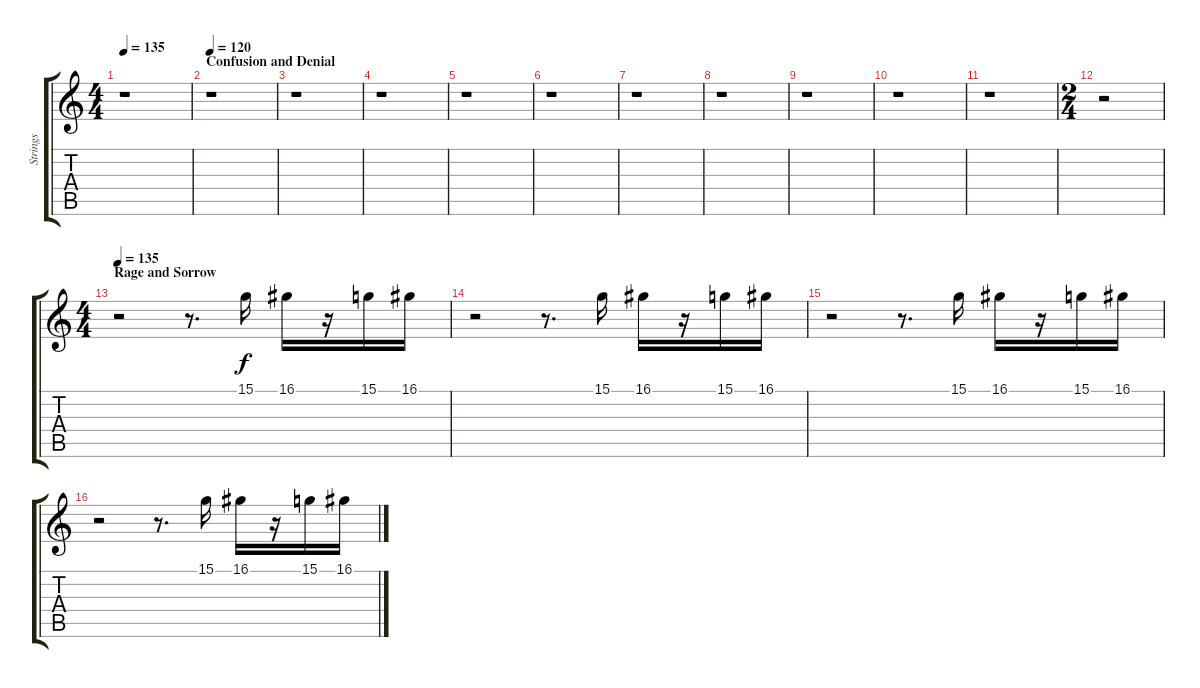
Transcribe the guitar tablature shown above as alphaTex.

\track ("Strings" "Strings") {instrument stringensemble1}
\staff {score tabs}
\tuning (E4 B3 G3 D3 A2 E2) {hide}
\ts (4 4)
\tempo 135
\clef g2
\ks c
r.1{dy f instrument stringensemble1} |
\section ("" "Confusion and Denial ")
\tempo 120
r.1 |
r.1 |
r.1 |
r.1 |
r.1 |
r.1 |
r.1 |
r.1 |
r.1 |
r.1 |
\ts (2 4)
r.2 |
\ts (4 4)
\section ("" "Rage and Sorrow")
\tempo 135
r.2 r.8{d} 15.1.16 16.1.16 r.16 15.1.16 16.1.16 |
r.2 r.8{d} 15.1.16 16.1.16 r.16 15.1.16 16.1.16 |
r.2 r.8{d} 15.1.16 16.1.16 r.16 15.1.16 16.1.16 |
r.2 r.8{d} 15.1.16 16.1.16 r.16 15.1.16 16.1.16
